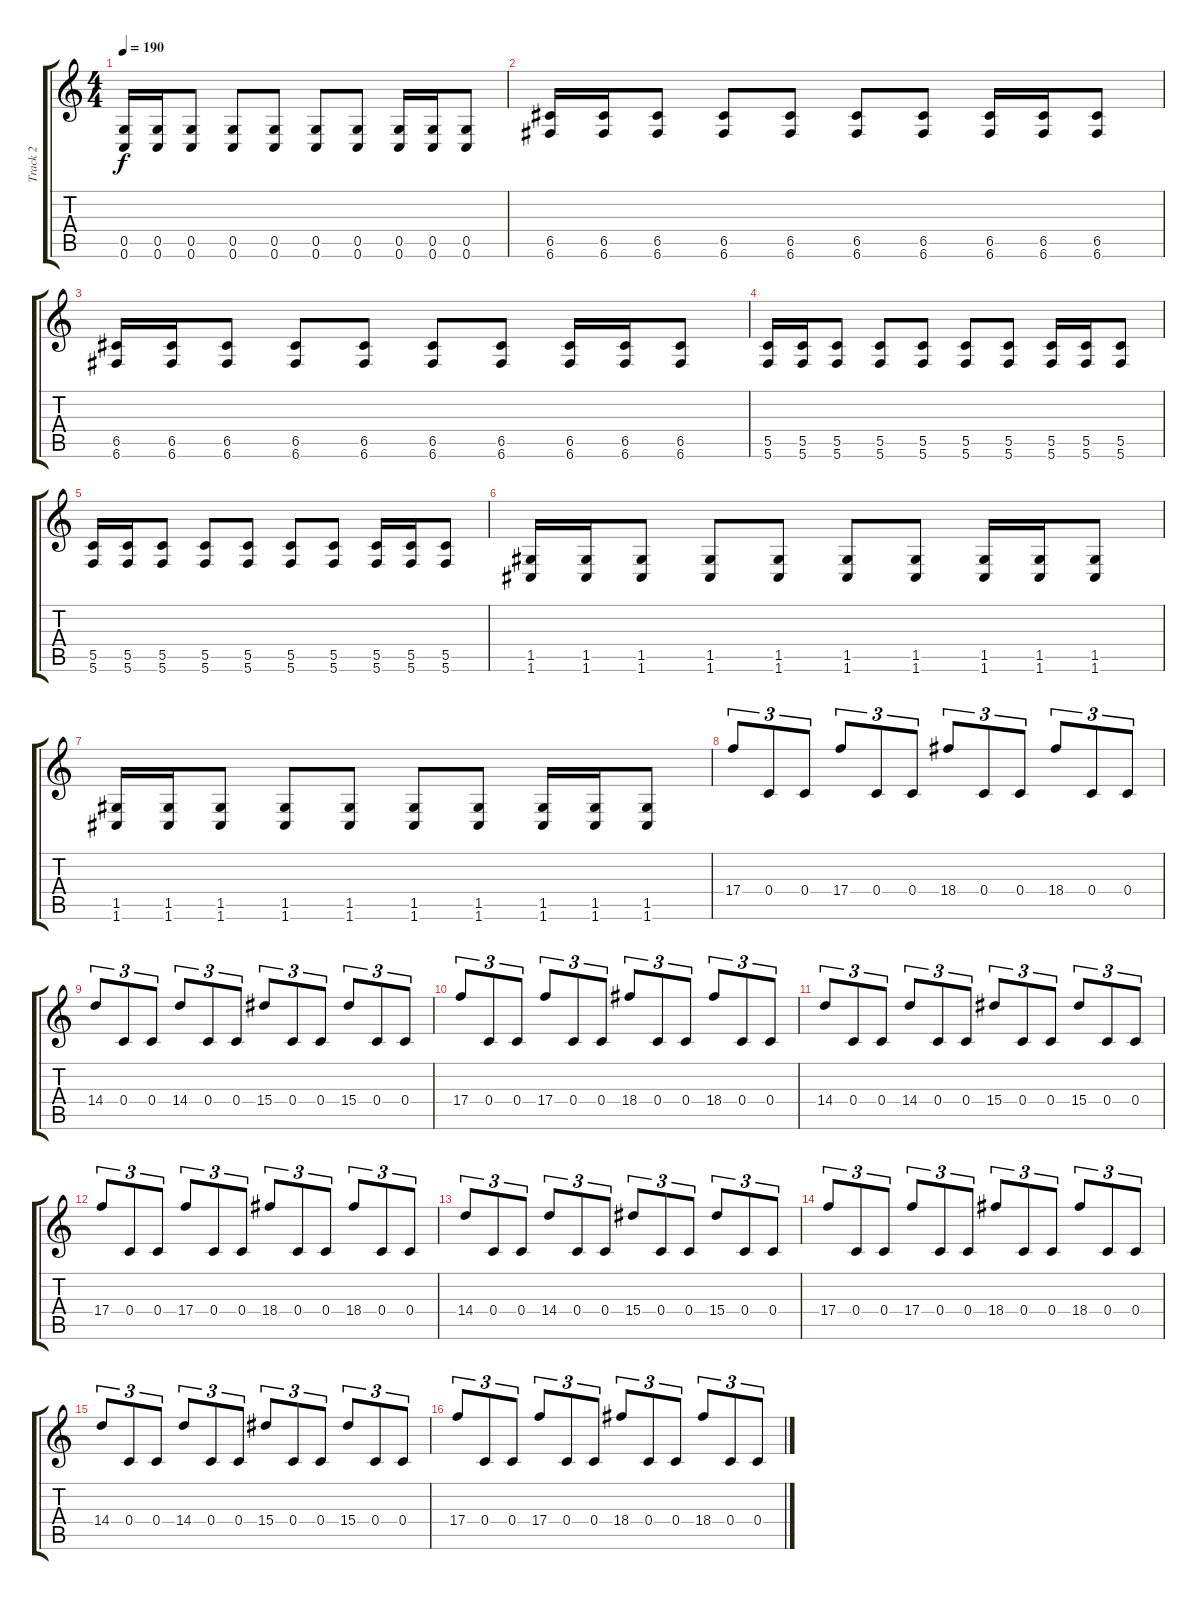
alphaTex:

\track ("Track 2" "Track 2") {instrument distortionguitar}
\staff {score tabs}
\tuning (D4 A3 F3 C3 G2 C2) {hide}
\ts (4 4)
\tempo 190
\clef g2
\ks c
(0.5 0.6).16{dy f} (0.5 0.6).16 (0.5 0.6).8 (0.5 0.6).8 (0.5 0.6).8 (0.5 0.6).8 (0.5 0.6).8 (0.5 0.6).16 (0.5 0.6).16 (0.5 0.6).8 |
(6.5 6.6).16 (6.5 6.6).16 (6.5 6.6).8 (6.5 6.6).8 (6.5 6.6).8 (6.5 6.6).8 (6.5 6.6).8 (6.5 6.6).16 (6.5 6.6).16 (6.5 6.6).8 |
(6.5 6.6).16 (6.5 6.6).16 (6.5 6.6).8 (6.5 6.6).8 (6.5 6.6).8 (6.5 6.6).8 (6.5 6.6).8 (6.5 6.6).16 (6.5 6.6).16 (6.5 6.6).8 |
(5.5 5.6).16 (5.5 5.6).16 (5.5 5.6).8 (5.5 5.6).8 (5.5 5.6).8 (5.5 5.6).8 (5.5 5.6).8 (5.5 5.6).16 (5.5 5.6).16 (5.5 5.6).8 |
(5.5 5.6).16 (5.5 5.6).16 (5.5 5.6).8 (5.5 5.6).8 (5.5 5.6).8 (5.5 5.6).8 (5.5 5.6).8 (5.5 5.6).16 (5.5 5.6).16 (5.5 5.6).8 |
(1.5 1.6).16 (1.5 1.6).16 (1.5 1.6).8 (1.5 1.6).8 (1.5 1.6).8 (1.5 1.6).8 (1.5 1.6).8 (1.5 1.6).16 (1.5 1.6).16 (1.5 1.6).8 |
(1.5 1.6).16 (1.5 1.6).16 (1.5 1.6).8 (1.5 1.6).8 (1.5 1.6).8 (1.5 1.6).8 (1.5 1.6).8 (1.5 1.6).16 (1.5 1.6).16 (1.5 1.6).8 |
17.4.8{tu (3 2)} 0.4.8{tu (3 2)} 0.4.8{tu (3 2)} 17.4.8{tu (3 2)} 0.4.8{tu (3 2)} 0.4.8{tu (3 2)} 18.4.8{tu (3 2)} 0.4.8{tu (3 2)} 0.4.8{tu (3 2)} 18.4.8{tu (3 2)} 0.4.8{tu (3 2)} 0.4.8{tu (3 2)} |
14.4.8{tu (3 2)} 0.4.8{tu (3 2)} 0.4.8{tu (3 2)} 14.4.8{tu (3 2)} 0.4.8{tu (3 2)} 0.4.8{tu (3 2)} 15.4.8{tu (3 2)} 0.4.8{tu (3 2)} 0.4.8{tu (3 2)} 15.4.8{tu (3 2)} 0.4.8{tu (3 2)} 0.4.8{tu (3 2)} |
17.4.8{tu (3 2)} 0.4.8{tu (3 2)} 0.4.8{tu (3 2)} 17.4.8{tu (3 2)} 0.4.8{tu (3 2)} 0.4.8{tu (3 2)} 18.4.8{tu (3 2)} 0.4.8{tu (3 2)} 0.4.8{tu (3 2)} 18.4.8{tu (3 2)} 0.4.8{tu (3 2)} 0.4.8{tu (3 2)} |
14.4.8{tu (3 2)} 0.4.8{tu (3 2)} 0.4.8{tu (3 2)} 14.4.8{tu (3 2)} 0.4.8{tu (3 2)} 0.4.8{tu (3 2)} 15.4.8{tu (3 2)} 0.4.8{tu (3 2)} 0.4.8{tu (3 2)} 15.4.8{tu (3 2)} 0.4.8{tu (3 2)} 0.4.8{tu (3 2)} |
17.4.8{tu (3 2)} 0.4.8{tu (3 2)} 0.4.8{tu (3 2)} 17.4.8{tu (3 2)} 0.4.8{tu (3 2)} 0.4.8{tu (3 2)} 18.4.8{tu (3 2)} 0.4.8{tu (3 2)} 0.4.8{tu (3 2)} 18.4.8{tu (3 2)} 0.4.8{tu (3 2)} 0.4.8{tu (3 2)} |
14.4.8{tu (3 2)} 0.4.8{tu (3 2)} 0.4.8{tu (3 2)} 14.4.8{tu (3 2)} 0.4.8{tu (3 2)} 0.4.8{tu (3 2)} 15.4.8{tu (3 2)} 0.4.8{tu (3 2)} 0.4.8{tu (3 2)} 15.4.8{tu (3 2)} 0.4.8{tu (3 2)} 0.4.8{tu (3 2)} |
17.4.8{tu (3 2)} 0.4.8{tu (3 2)} 0.4.8{tu (3 2)} 17.4.8{tu (3 2)} 0.4.8{tu (3 2)} 0.4.8{tu (3 2)} 18.4.8{tu (3 2)} 0.4.8{tu (3 2)} 0.4.8{tu (3 2)} 18.4.8{tu (3 2)} 0.4.8{tu (3 2)} 0.4.8{tu (3 2)} |
14.4.8{tu (3 2)} 0.4.8{tu (3 2)} 0.4.8{tu (3 2)} 14.4.8{tu (3 2)} 0.4.8{tu (3 2)} 0.4.8{tu (3 2)} 15.4.8{tu (3 2)} 0.4.8{tu (3 2)} 0.4.8{tu (3 2)} 15.4.8{tu (3 2)} 0.4.8{tu (3 2)} 0.4.8{tu (3 2)} |
17.4.8{tu (3 2)} 0.4.8{tu (3 2)} 0.4.8{tu (3 2)} 17.4.8{tu (3 2)} 0.4.8{tu (3 2)} 0.4.8{tu (3 2)} 18.4.8{tu (3 2)} 0.4.8{tu (3 2)} 0.4.8{tu (3 2)} 18.4.8{tu (3 2)} 0.4.8{tu (3 2)} 0.4.8{tu (3 2)}
